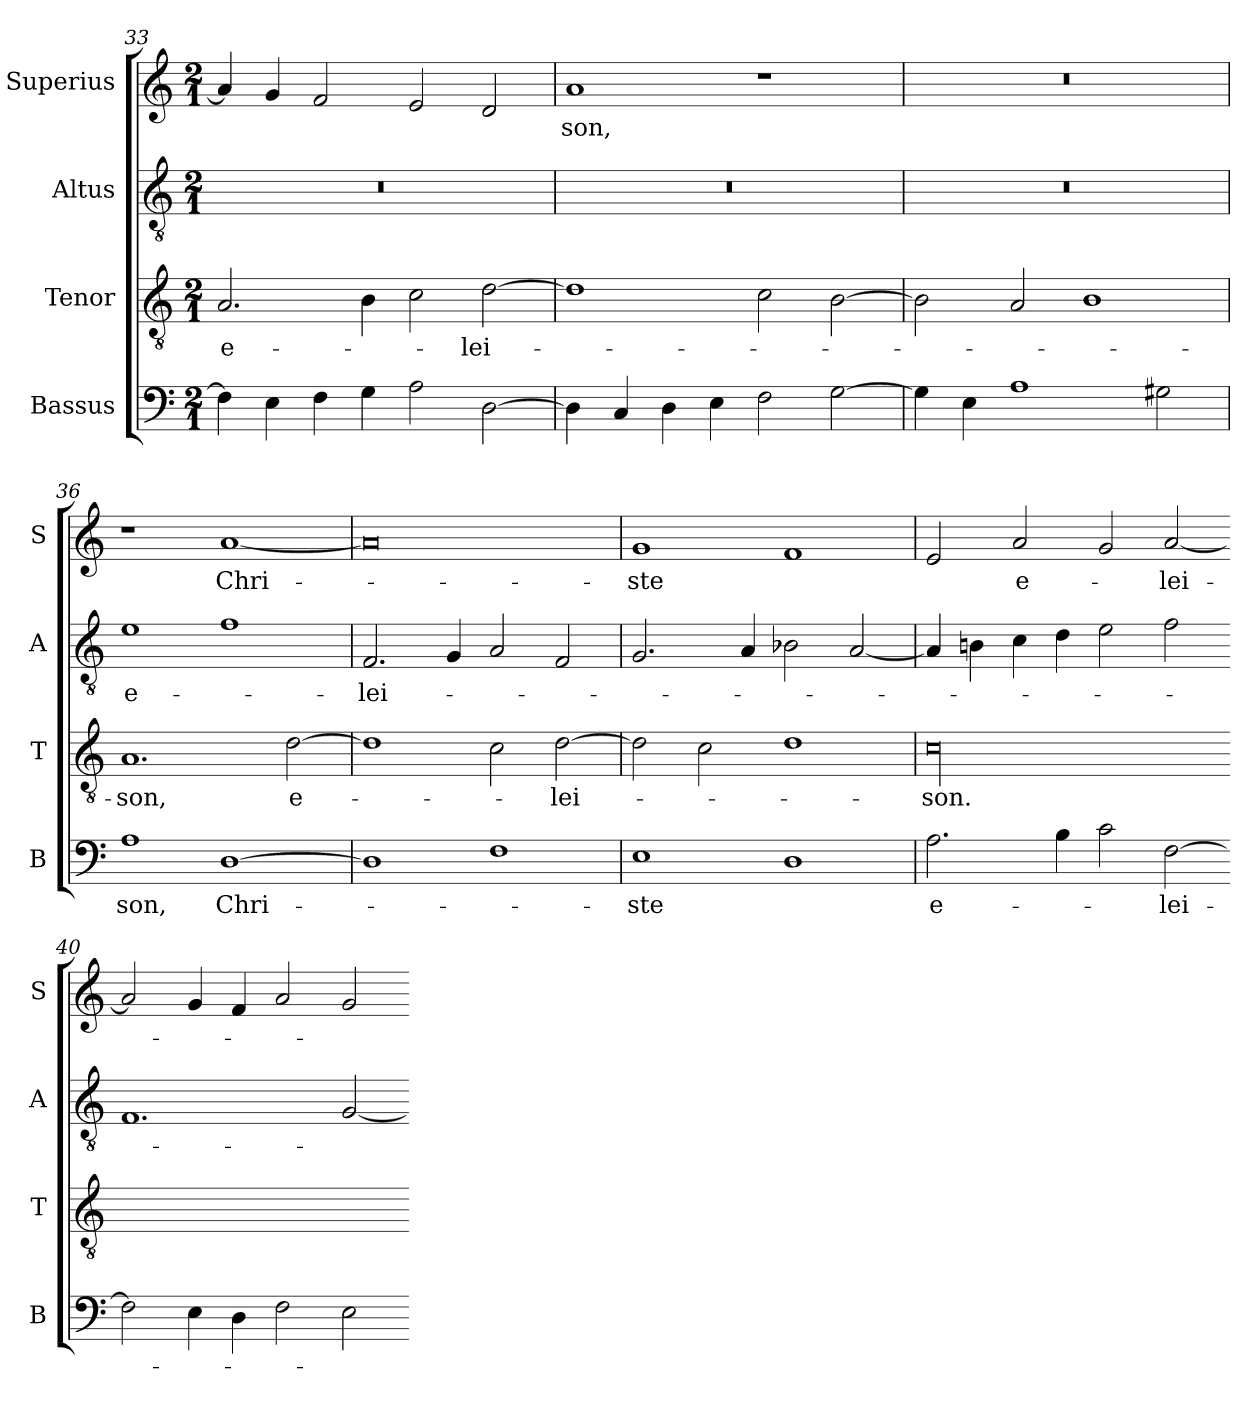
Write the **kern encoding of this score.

**kern	**text	**kern	**text	**kern	**text	**kern	**text
*part4	*part4	*part3	*part3	*part2	*part2	*part1	*part1
*staff4	*staff4	*staff3	*staff3	*staff2	*staff2	*staff1	*staff1
*I"Bassus	*	*I"Tenor	*	*I"Altus	*	*I"Superius	*
*I'B	*	*I'T	*	*I'A	*	*I'S	*
*clefF4	*	*clefGv2	*	*clefGv2	*	*clefG2	*
*k[]	*	*k[]	*	*k[]	*	*k[]	*
*M2/1	*	*M2/1	*	*M2/1	*	*M2/1	*
=33	=33	=33	=33	=33	=33	=33	=33
4F\]	.	2.A/	e-	0r	.	4a/]	.
4E\	.	.	.	.	.	4g/	.
4F\	.	.	.	.	.	2f/	.
4G\	.	4B\	.	.	.	.	.
2A\	.	2c\	.	.	.	2e/	.
[2D\	.	[2d\	-lei-	.	.	2d/	.
=34	=34	=34	=34	=34	=34	=34	=34
4D\]	.	1d]	.	0r	.	1a	-son,
4C/	.	.	.	.	.	.	.
4D\	.	.	.	.	.	.	.
4E\	.	.	.	.	.	.	.
2F\	.	2c\	.	.	.	1r	.
[2G\	.	[2B\	.	.	.	.	.
=35	=35	=35	=35	=35	=35	=35	=35
4G\]	.	2B\]	.	0r	.	0r	.
4E\	.	.	.	.	.	.	.
1A	.	2A/	.	.	.	.	.
.	.	1B	.	.	.	.	.
2G#X\	.	.	.	.	.	.	.
=36	=36	=36	=36	=36	=36	=36	=36
1A	-son,	1.A	-son,	1e	e-	1r	.
[1D	Chri-	.	.	1f	.	[1a	Chri-
.	.	[2d\	e-	.	.	.	.
=37	=37	=37	=37	=37	=37	=37	=37
1D]	.	1d]	.	2.F/	-lei-	0a]	.
.	.	.	.	4G/	.	.	.
1F	.	2c\	.	2A/	.	.	.
.	.	[2d\	-lei-	2F/	.	.	.
=38	=38	=38	=38	=38	=38	=38	=38
1E	-ste	2d\]	.	2.G/	.	1g	-ste
.	.	2c\	.	.	.	.	.
.	.	.	.	4A/	.	.	.
1D	.	1d	.	2B-X\	.	1f	.
.	.	.	.	[2A/	.	.	.
=39	=39	=39	=39	=39	=39	=39	=39
!	!	!LO:N:vis=00	!	!	!	!	!
2.A\	e-	0c	-son.	4A/]	.	2e/	.
.	.	.	.	4Bn\	.	.	.
.	.	.	.	4c\	.	2a/	e-
4B\	.	.	.	4d\	.	.	.
2c\	.	.	.	2e\	.	2g/	.
[2F\	-lei-	.	.	2f\	.	[2a/	-lei-
=40-	=40-	=40-	=40-	=40-	=40-	=40-	=40-
2F\]	.	0cyy	.	1.F	.	2a/]	.
4E\	.	.	.	.	.	4g/	.
4D\	.	.	.	.	.	4f/	.
2F\	.	.	.	.	.	2a/	.
2E\	.	.	.	[2G/	.	2g/	.
=-	=-	=-	=-	=-	=-	=-	=-
*-	*-	*-	*-	*-	*-	*-	*-
